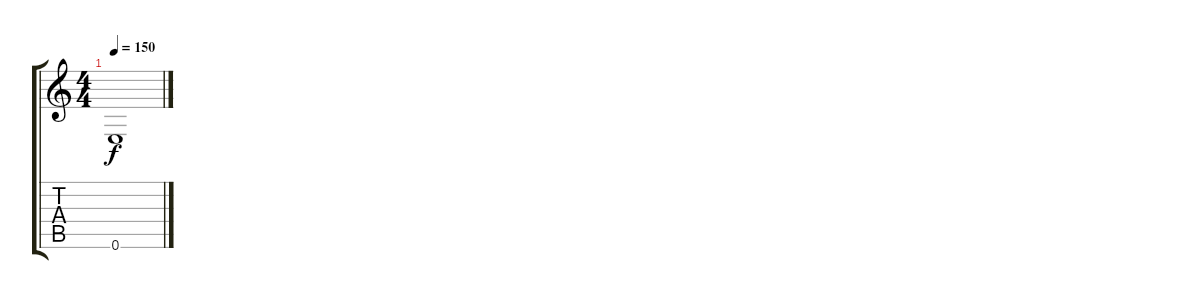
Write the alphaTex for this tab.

\track "" {instrument distortionguitar}
\staff {score tabs}
\tuning (E4 B3 G3 D3 A2 E2) {hide}
\ts (4 4)
\tempo 150
\clef g2
\ks c
0.6{t}.1{dy f}
